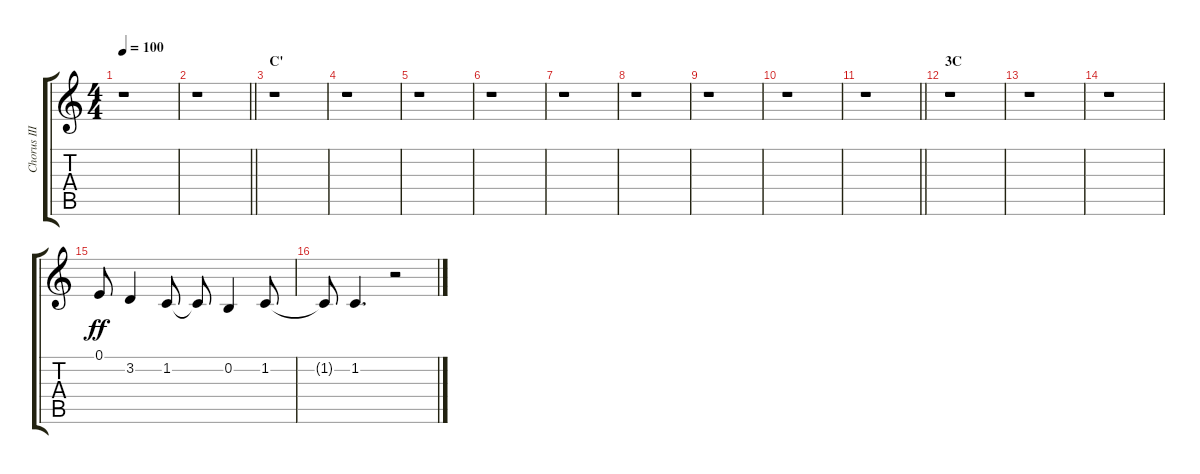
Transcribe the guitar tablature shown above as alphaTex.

\track ("Chorus III" "Chorus III") {instrument voiceoohs}
\staff {score tabs}
\tuning (E4 B3 G3 D3 A2 E2) {hide}
\ts (4 4)
\tempo 100
\clef g2
\ks c
r.1{dy ff} |
\barLineRight lightlight
r.1 |
\section ("" "C'")
r.1 |
r.1 |
r.1 |
r.1 |
r.1 |
r.1 |
r.1 |
r.1 |
\barLineRight lightlight
r.1 |
\section ("" "3C")
r.1 |
r.1 |
r.1 |
0.1.8 3.2.4 1.2.8 1.2{t}.8 0.2.4 1.2.8 |
1.2{t}.8 1.2.4{d} r.2
